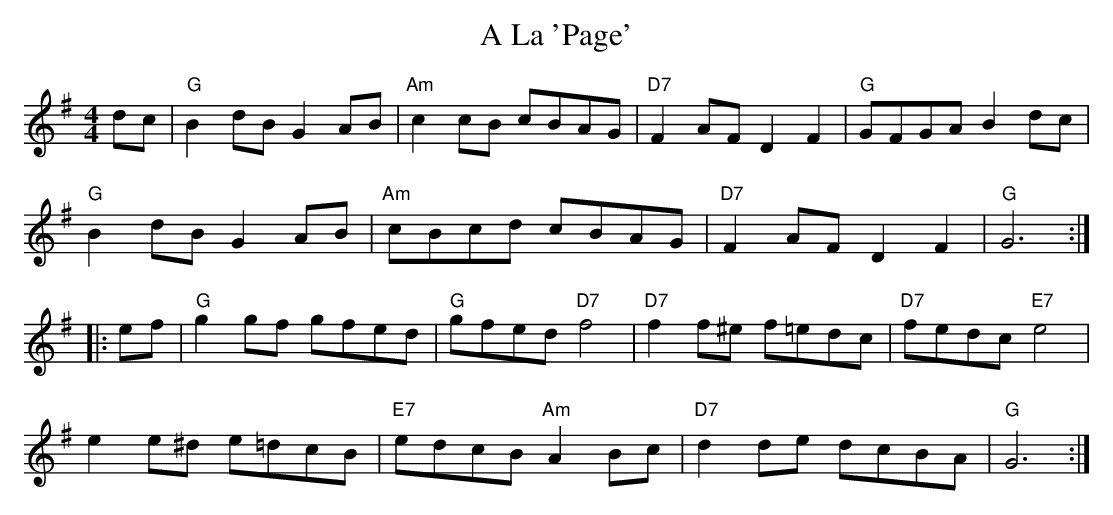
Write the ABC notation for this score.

X:1
T:A La 'Page'
M:4/4
L:1/4
K:G
d/2c/2|"G"Bd/2B/2 GA/2B/2|"Am"cc/2B/2 c/2B/2A/2G/2|"D7"FA/2F/2 DF|\
"G"G/2F/2G/2A/2 Bd/2c/2|
"G"Bd/2B/2 GA/2B/2|"Am"c/2B/2c/2d/2 c/2B/2A/2G/2|"D7"FA/2F/2 DF|"G"G3:|
|:e/2f/2|"G"gg/2f/2 g/2f/2e/2d/2|"G"g/2f/2e/2d/2 "D7"f2|\
"D7"ff/2^e/2 f/2=e/2d/2c/2|"D7"f/2e/2d/2c/2 "E7"e2|
ee/2^d/2 e/2=d/2c/2B/2|"E7"e/2d/2c/2B/2 "Am"AB/2c/2|"D7"dd/2e/2 d/2c/2B/2A/2|\
"G"G3:|
